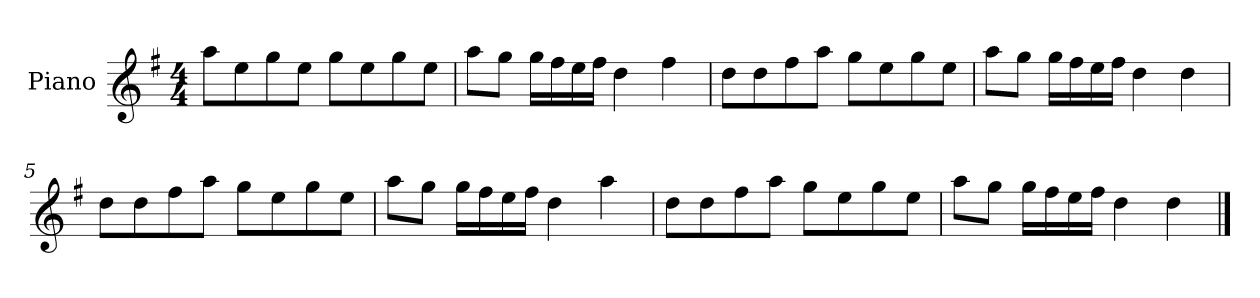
**kern
*part1
*staff1
*I"Piano
*I'P-no
*clefG2
*k[f#]
*M4/4
*MM90
=1
8aa\L
8ee\
8gg\
8ee\J
8gg\L
8ee\
8gg\
8ee\J
=2
8aa\L
8gg\J
16gg\LL
16ff#\
16ee\
16ff#\JJ
4dd\
4ff#\
=3
8dd\L
8dd\
8ff#\
8aa\J
8gg\L
8ee\
8gg\
8ee\J
=4
8aa\L
8gg\J
16gg\LL
16ff#\
16ee\
16ff#\JJ
4dd\
4dd\
!!LO:LB:g=z
=5
8dd\L
8dd\
8ff#\
8aa\J
8gg\L
8ee\
8gg\
8ee\J
=6
8aa\L
8gg\J
16gg\LL
16ff#\
16ee\
16ff#\JJ
4dd\
4aa\
=7
8dd\L
8dd\
8ff#\
8aa\J
8gg\L
8ee\
8gg\
8ee\J
=8
8aa\L
8gg\J
16gg\LL
16ff#\
16ee\
16ff#\JJ
4dd\
4dd\
==
*-
